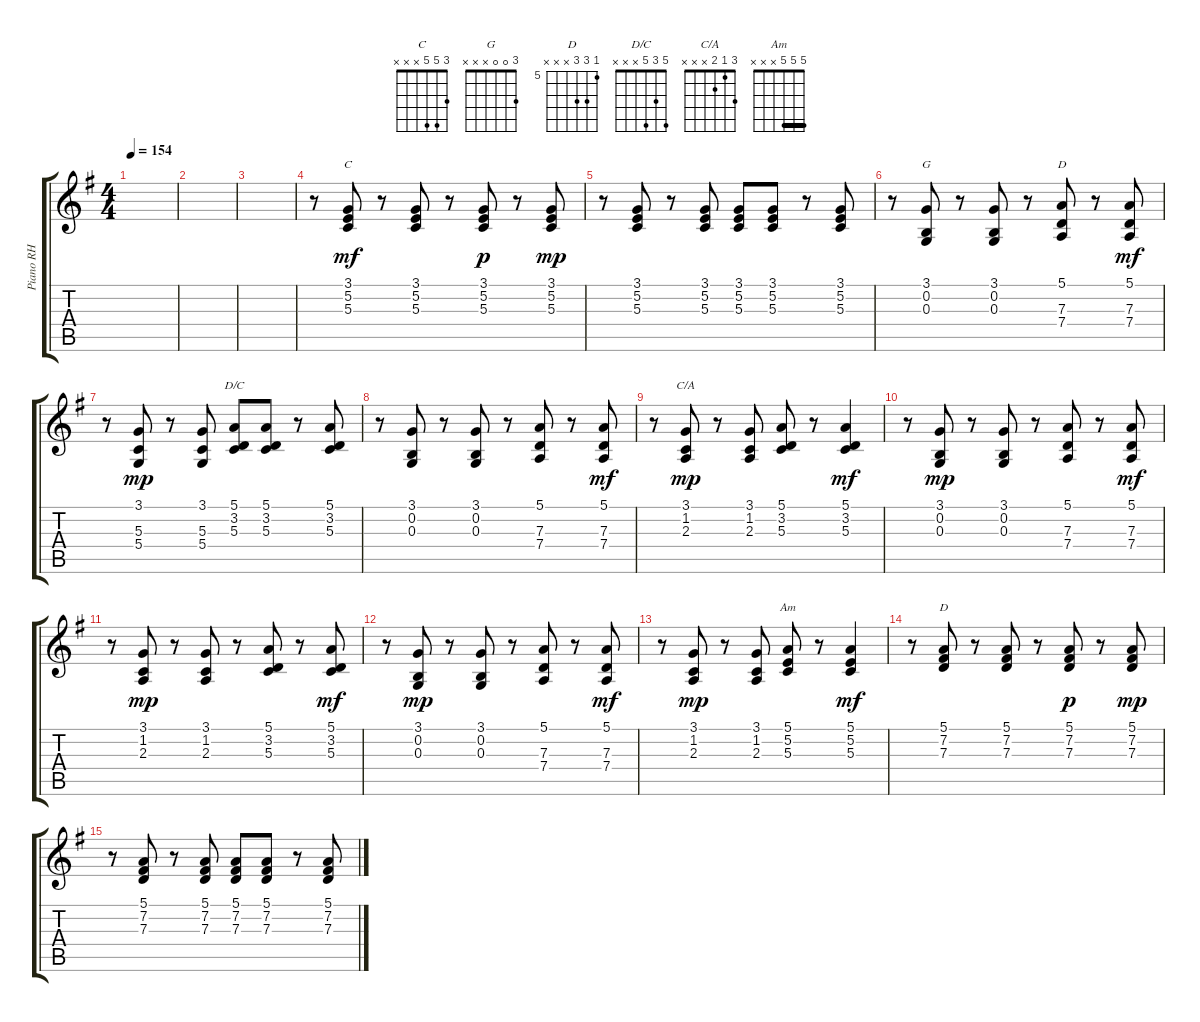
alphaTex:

\track ("Piano RH" "Piano RH") {instrument electricpiano2}
\staff {score tabs}
\tuning (E4 B3 G3 D3 A2 E2) {hide}
\chord ("C" 3 5 5 x x x)
\chord ("G" 3 0 0 x x x)
\chord ("D" 5 x 7 7 x x) {firstfret 5}
\chord ("D/C" 5 3 5 x x x)
\chord ("C/A" 3 1 2 x x x)
\chord ("Am" 5 5 5 x x x) {barre 5}
\chord ("D" 5 7 7 x x x) {firstfret 5}
\ts (4 4)
\tempo 154
\clef g2
\ks g
|
|
|
r.8 (3.1 5.2 5.3).8{ch "C" dy mf} r.8 (3.1 5.2 5.3).8 r.8 (3.1 5.2 5.3).8{dy p} r.8 (3.1 5.2 5.3).8{dy mp} |
r.8 (3.1 5.2 5.3).8 r.8 (3.1 5.2 5.3).8 (3.1 5.2 5.3).8 (3.1 5.2 5.3).8 r.8 (3.1 5.2 5.3).8 |
r.8 (3.1 0.2 0.3).8{ch "G"} r.8 (3.1 0.2 0.3).8 r.8 (5.1 7.3 7.4).8{ch "D"} r.8 (5.1 7.3 7.4).8{dy mf} |
r.8 (3.1 5.3 5.4).8{dy mp} r.8 (3.1 5.3 5.4).8 (5.1 3.2 5.3).8{ch "D/C"} (5.1 3.2 5.3).8 r.8 (5.1 3.2 5.3).8 |
r.8 (3.1 0.2 0.3).8 r.8 (3.1 0.2 0.3).8 r.8 (5.1 7.3 7.4).8 r.8 (5.1 7.3 7.4).8{dy mf} |
r.8 (3.1 1.2 2.3).8{ch "C/A" dy mp} r.8 (3.1 1.2 2.3).8 (5.1 3.2 5.3).8 r.8 (5.1 3.2 5.3).4{dy mf} |
r.8 (3.1 0.2 0.3).8{dy mp} r.8 (3.1 0.2 0.3).8 r.8 (5.1 7.3 7.4).8 r.8 (5.1 7.3 7.4).8{dy mf} |
r.8 (3.1 1.2 2.3).8{dy mp} r.8 (3.1 1.2 2.3).8 r.8 (5.1 3.2 5.3).8 r.8 (5.1 3.2 5.3).8{dy mf} |
r.8 (3.1 0.2 0.3).8{dy mp} r.8 (3.1 0.2 0.3).8 r.8 (5.1 7.3 7.4).8 r.8 (5.1 7.3 7.4).8{dy mf} |
r.8 (3.1 1.2 2.3).8{dy mp} r.8 (3.1 1.2 2.3).8 (5.1 5.2 5.3).8{ch "Am"} r.8 (5.1 5.2 5.3).4{dy mf} |
r.8 (5.1 7.2 7.3).8{ch "D"} r.8 (5.1 7.2 7.3).8 r.8 (5.1 7.2 7.3).8{dy p} r.8 (5.1 7.2 7.3).8{dy mp} |
r.8 (5.1 7.2 7.3).8 r.8 (5.1 7.2 7.3).8 (5.1 7.2 7.3).8 (5.1 7.2 7.3).8 r.8 (5.1 7.2 7.3).8
